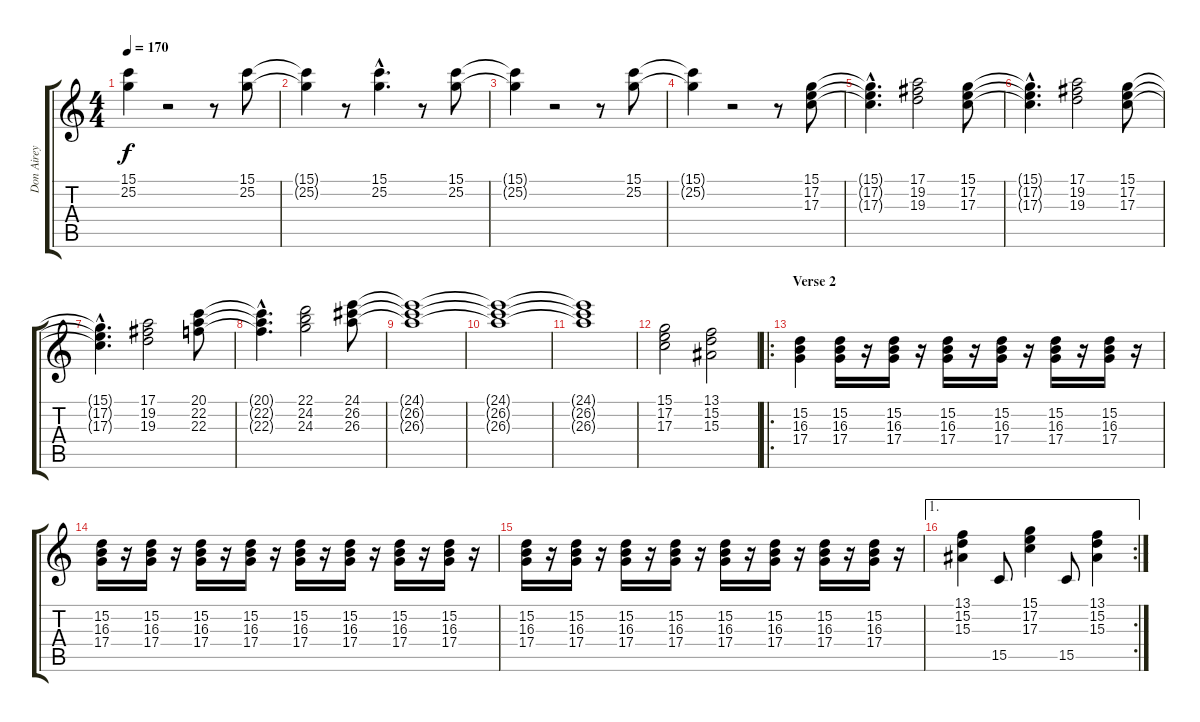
\track ("Don Airey - Right Hand" "Don Airey ") {instrument drawbarorgan}
\staff {score tabs}
\tuning (E4 B3 G3 D3 A2 E2) {hide}
\ts (4 4)
\tempo 170
\clef g2
\ks c
(15.1{t} 25.2{t}).4{dy f} r.2 r.8 (15.1 25.2).8 |
(15.1{t} 25.2{t}).4 r.8 (15.1{hac} 25.2{hac}).4{d} r.8 (15.1 25.2).8 |
(15.1{t} 25.2{t}).4 r.2 r.8 (15.1 25.2).8 |
(15.1{t} 25.2{t}).4 r.2 r.8 (15.1 17.2 17.3).8 |
(15.1{hac t} 17.2{hac t} 17.3{hac t}).4{d} (17.1 19.2 19.3).2 (15.1 17.2 17.3).8 |
(15.1{hac t} 17.2{hac t} 17.3{hac t}).4{d} (17.1 19.2 19.3).2 (15.1 17.2 17.3).8 |
(15.1{hac t} 17.2{hac t} 17.3{hac t}).4{d} (17.1 19.2 19.3).2 (20.1 22.2 22.3).8 |
(20.1{hac t} 22.2{hac t} 22.3{hac t}).4{d} (22.1 24.2 24.3).2 (24.1 26.2 26.3).8 |
(24.1{t} 26.2{t} 26.3{t}).1 |
(24.1{t} 26.2{t} 26.3{t}).1 |
(24.1{t} 26.2{t} 26.3{t}).1 |
(15.1 17.2 17.3).2 (13.1 15.2 15.3).2 |
\ro
\section ("" "Verse 2")
(15.2 16.3 17.4).4 (15.2 16.3 17.4).16 r.16 (15.2 16.3 17.4).16 r.16 (15.2 16.3 17.4).16 r.16 (15.2 16.3 17.4).16 r.16 (15.2 16.3 17.4).16 r.16 (15.2 16.3 17.4).16 r.16 |
(15.2 16.3 17.4).16 r.16 (15.2 16.3 17.4).16 r.16 (15.2 16.3 17.4).16 r.16 (15.2 16.3 17.4).16 r.16 (15.2 16.3 17.4).16 r.16 (15.2 16.3 17.4).16 r.16 (15.2 16.3 17.4).16 r.16 (15.2 16.3 17.4).16 r.16 |
(15.2 16.3 17.4).16 r.16 (15.2 16.3 17.4).16 r.16 (15.2 16.3 17.4).16 r.16 (15.2 16.3 17.4).16 r.16 (15.2 16.3 17.4).16 r.16 (15.2 16.3 17.4).16 r.16 (15.2 16.3 17.4).16 r.16 (15.2 16.3 17.4).16 r.16 |
\ae 1
\rc 2
(13.1 15.2 15.3).4 15.5.8 (15.1 17.2 17.3).4 15.5.8 (13.1 15.2 15.3).4
